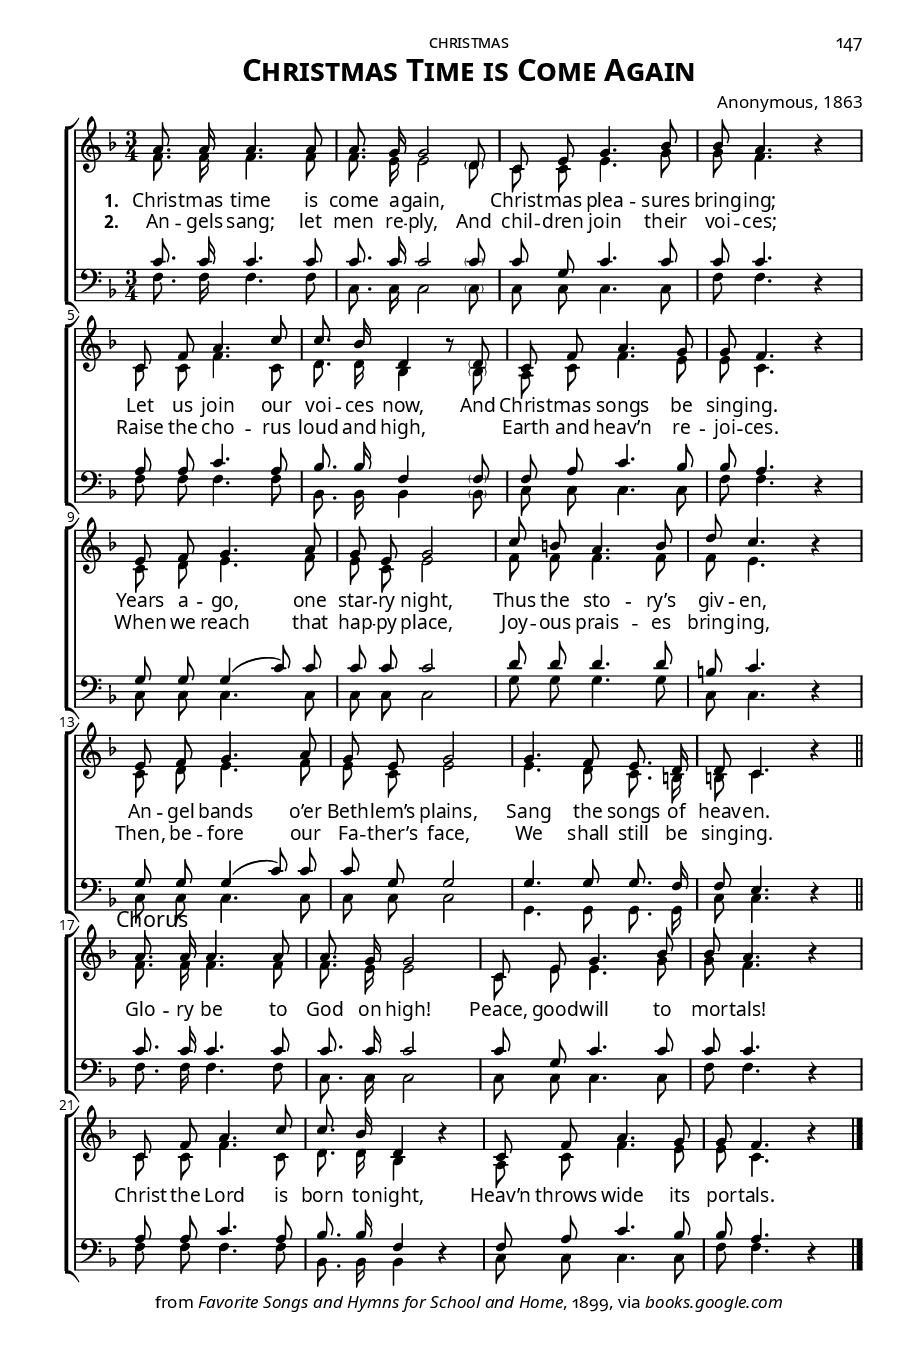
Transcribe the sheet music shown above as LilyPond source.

\version "2.14.2"
\include "util.ly"
\version "2.14.2"
#(set-global-staff-size 15) \paper{ #(define fonts (make-pango-font-tree "GoudyOlSt BT" "Garamond Premier Pro" "Garamond Premier Pro" (/ 15 20))) }
\header {
  title = \markup{\override #'(font-name . "Garamond Premier Pro Semibold"){ \abs-fontsize #15 \smallCapsOldStyle"Christmas Time is Come Again"}}
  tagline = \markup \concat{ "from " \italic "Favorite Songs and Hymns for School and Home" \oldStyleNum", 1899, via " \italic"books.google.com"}
  composer = "Anonymous, 1863"
}
\paper {
  %print-all-headers = ##f
  paper-height = 9\in
  paper-width = 6\in
  indent = 0\in
  %system-system-spacing = #'((basic-distance . 10) (padding . 0))
  system-system-spacing =
    #'((basic-distance . 0)
       (minimum-distance . 0)
       (padding . -5)
       (stretchability . 100))
  ragged-last-bottom = ##f
  ragged-bottom = ##f
  two-sided = ##t
  inner-margin = 0.5\in
  outer-margin = 0.25\in
  top-margin = 0.25\in
  bottom-margin = 0.25\in
  first-page-number = #147
  print-first-page-number = ##t
  headerLine = \markup{\override #'(font-name . "Garamond Premier Pro") \smallCapsOldStyle"christmas"}
  oddHeaderMarkup = \markup\fill-line{
     \override #'(font-name . "Garamond Premier Pro")\abs-fontsize #8.5
     \combine 
        \fill-line{"" \on-the-fly #print-page-number-check-first
        \oldStylePageNum""
        }
        \fill-line{\headerLine}
  }
  evenHeaderMarkup = \markup {
     \override #'(font-name . "Garamond Premier Pro")\abs-fontsize #8.5
     \combine
        \on-the-fly #print-page-number-check-first
        \oldStylePageNum""
        \fill-line{\headerLine}
  }
}
global = {
  \key f \major
  \time 3/4
  \autoBeamOff
  \override DynamicLineSpanner #'staff-padding = #0.0
  \override DynamicLineSpanner #'Y-extent = #'(-1 . 1)
}

sopMusic = \relative c' {
  a'8. a16 a4. a8 |
  a8. g16 << g2 {s4. \parenthesize d8 } >>
  c8 e g4. bes8 |
  bes a4. b4\rest |
  
  c,8 f a4. c8 |
  c8. bes16 d,4 bes'8\rest \parenthesize d,8 |
  c f a4. g8 |
  g f4. bes4\rest |
  e,8 f g4. a8 |
  
  g e g2 |
  c8 b a4. b8 |
  d c4. b4\rest |
  e,8 f g4. a8 |
  g e g2 |
  
  g4. f8 e8. d16 |
  d8 c4. b'4\rest \bar "||"
  \once \override Score.RehearsalMark #'self-alignment-X = #LEFT
  \mark "Chorus" a8. a16 a4. a8 |
  a8. g16 g2 c,8 e g4. bes8 |
  bes a4. b4\rest |
  
  c,8 f a4. c8 |
  c8. bes16 d,4 bes'4\rest |
  c,8 f a4. g8 |
  g f4. b4\rest \bar "|."
}
sopWords = \lyricmode {
  
}

altoMusic = \relative c' {
  f8. f16 f4. f8 |
  f8. e16 << e2 {s4. \parenthesize d8} >> |
  c8 c e4. g8 |
  g f4. s4 |
  
  c8 c f4. c8 |
  d8. d16 bes4 s8 \parenthesize bes8 |
  a c f4. e8 |
  e c4. s4 |
  c8 d e4. f8 |
  
  e c e2 |
  f8 f f4. f8 |
  f e4. s4 |
  c8 d e4. f8 |
  e c e2 |
  
  e4. d8 c8. b16 |
  b8 c4. s4 |
  f8. f16 f4. f8 |
  f8. e16 e2 |
  c8 e e4. g8 |
  
  g8 f4. s4 |
  c8 c f4. c8 |
  d8. d16 bes4 s4 |
  a8 c f4. e8 |
  e c4. s4 \bar "|."
}

altoWords = \lyricmode {
  \dropLyricsV
  \set stanza = #"1. "
   Christ -- mas time is come a -- gain, \skip1
    Christ -- mas plea -- sures bring -- ing;
  Let us join our voi -- ces now,
    And Christ -- mas songs be sing -- ing.
  Years a -- go, one star -- ry night,
    Thus the sto -- ry’s giv -- en,
  An -- gel bands o’er Beth -- lem’s plains,
    Sang the songs of heav -- en.

  \dropLyricsVII
  
  Glo -- ry be to God on high!
    Peace, good -- will to
    mor -- tals!
  \dropLyricsV
  Christ the Lord is born to -- night,
    Heav’n throws wide its por -- tals.

}
altoWordsII = \lyricmode {
  \dropLyricsV
%\markup\italic
  \set stanza = #"2. "
  An -- gels sang; let men re -- ply,
    And chil -- dren join their voi -- ces;
  Raise the cho -- rus loud and high,
    \skip 1 Earth and heav’n re -- joi -- ces.
  When we reach that hap -- py place,
    Joy -- ous prais -- es bring -- ing,
  Then, be -- fore our Fa -- ther’s face,
    We shall still be sing -- ing.
}
altoWordsIII = \lyricmode {
  \set stanza = #"3. "
  \set ignoreMelismata = ##t
}
altoWordsIV = \lyricmode {
  \set stanza = #"4. "
  \set ignoreMelismata = ##t
}
altoWordsV = \lyricmode {
  \set stanza = #"5. "
  \set ignoreMelismata = ##t
}
altoWordsVI = \lyricmode {
  \set stanza = #"6. "
  \set ignoreMelismata = ##t
}
tenorMusic = \relative c' {
  c8. c16 c4. c8 |
  c8. c16 << c2 { s4. \parenthesize c8 } >> |
  c g c4. c8 |
  c c4. s4 |
  
  a8 a c4. a8 |
  bes8. bes16 f4 s8 \parenthesize f8 |
  f a c4. bes8 |
  bes a4. s4 |
  g8 g g4( c8) c |
  
  c c c2 |
  d8 d d4. d8 |
  b c4. s4 |
  g8 g g4( c8) c |
  c g g2 |
  
  g4. g8 g8. f16 |
  f8 e4. s4 |
  c'8. c16 c4. c8 |
  c8. c16 c2 |
  c8 g c4. c8 |
  
  c c4. s4 |
  a8 a c4. a8 |
  bes8. bes16 f4 s4 |
  f8 a c4. bes8 |
  bes a4. s4 \bar "|."
}
tenorWords = \lyricmode {

}

bassMusic = \relative c {
  f8. f16 f4. f8 |
  c8. c16 << c2 {s4. \parenthesize c8} >>
  c c c4. c8 |
  f f4. d4\rest |
  
  f8 f f4. f8 |
  bes,8. bes16 bes4 s8 \parenthesize bes8 |
  c c c4. c8 |
  f f4. d4\rest |
  c8 c c4. c8 |
  
  c c c2 |
  g'8 g g4. g8 |
  c, c4. d4\rest |
  c8 c c4. c8 |
  c c c2 |
  
  g4. g8 g8. g16 |
  c8 c4. d4\rest |
  f8. f16 f4. f8 |
  c8. c16 c2 |
  c8 c c4. c8 |
  
  f8 f4. d4\rest |
  f8 f f4. f8 |
  bes,8. bes16 bes4 d\rest |
  c8 c c4. c8 |
  f f4. d4\rest \bar "|."
}
bassWords = \lyricmode {

}

pianoRH = \relative c' {
  
}
pianoLH = \relative c' {
  
}

\score {
  <<
   \new ChoirStaff <<
    \new Staff = women <<
      \new Voice = "sopranos" { \voiceOne << \global \sopMusic >> }
      \new Voice = "altos" { \voiceTwo << \global \altoMusic >> }
    >>
    \new Lyrics \with { alignAboveContext = #"women" \override VerticalAxisGroup #'nonstaff-relatedstaff-spacing = #'((basic-distance . 1))} \lyricsto "sopranos" \sopWords
    \new Lyrics = "altosVI"  \with { alignBelowContext = #"women" } \lyricsto "altos" \altoWordsVI
    \new Lyrics = "altosV"  \with { alignBelowContext = #"women" } \lyricsto "altos" \altoWordsV
    \new Lyrics = "altosIV"  \with { alignBelowContext = #"women" } \lyricsto "altos" \altoWordsIV
    \new Lyrics = "altosIII"  \with { alignBelowContext = #"women" } \lyricsto "altos" \altoWordsIII
    \new Lyrics = "altosII"  \with { alignBelowContext = #"women" } \lyricsto "altos" \altoWordsII
    \new Lyrics = "altos"  \with { alignBelowContext = #"women" \override VerticalAxisGroup #'nonstaff-relatedstaff-spacing = #'((basic-distance . 1)) } \lyricsto "altos" \altoWords
   \new Staff = men <<
      \clef bass
      \new Voice = "tenors" { \voiceOne << \global \tenorMusic >> }
      \new Voice = "basses" { \voiceTwo << \global \bassMusic >> }
    >>
    \new Lyrics \with { alignAboveContext = #"men" \override VerticalAxisGroup #'nonstaff-relatedstaff-spacing = #'((basic-distance . 1)) } \lyricsto "tenors" \tenorWords
    \new Lyrics \with { alignBelowContext = #"men" \override VerticalAxisGroup #'nonstaff-relatedstaff-spacing = #'((basic-distance . 1)) } \lyricsto "basses" \bassWords
  >>
%    \new PianoStaff << \new Staff { \new Voice { \pianoRH } } \new Staff { \clef "bass" \pianoLH } >>
  >>
  \layout {
    \context {
      \Score
      %\override SpacingSpanner #'base-shortest-duration = #(ly:make-moment 1 8)
      %\override SpacingSpanner #'common-shortest-duration = #(ly:make-moment 1 4)
    }
    \context {
      % Remove all empty staves
      % \Staff \RemoveEmptyStaves \override VerticalAxisGroup #'remove-first = ##t
    }
  }
  \midi {
    \tempo 4 = 90
    \set Staff.midiInstrument = "flute"
  
    \context {
      \Voice
      \remove "Dynamic_performer"
    }
  }
}
